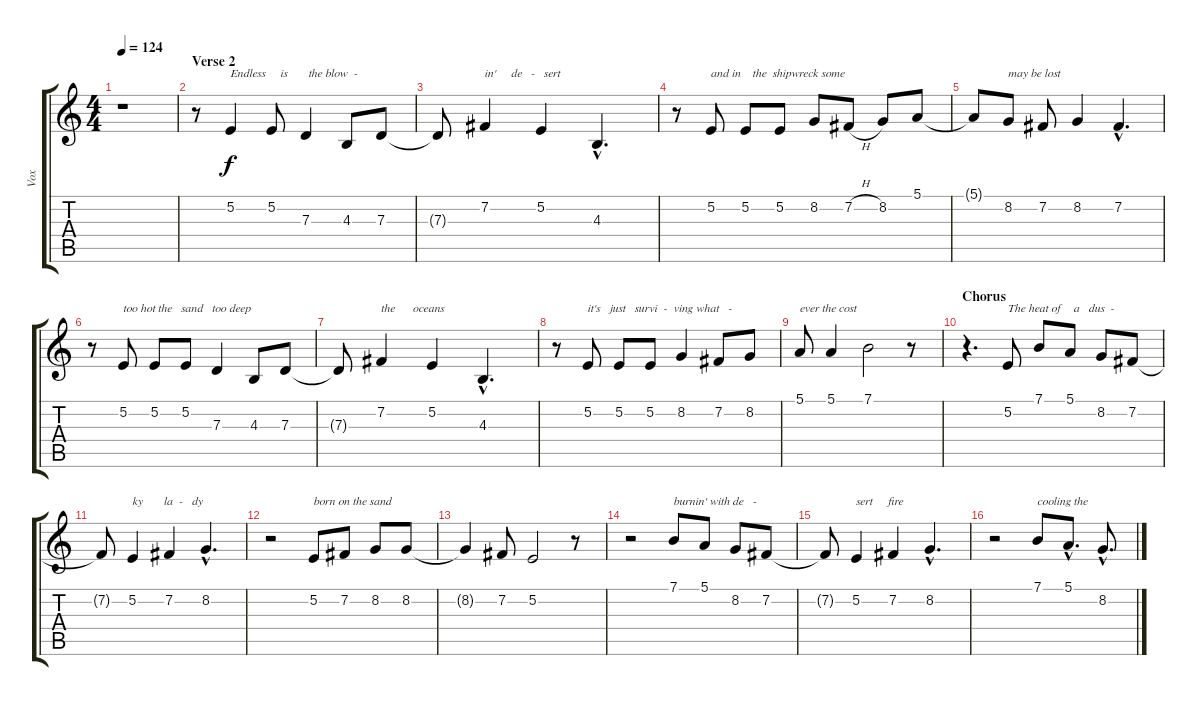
\track ("Vox" "Vox") {instrument violin}
\staff {score tabs}
\tuning (E4 B3 G3 D3 A2 E2) {hide}
\ts (4 4)
\tempo 124
\clef g2
\ks c
r.1{dy f} |
\section ("" "Verse 2")
r.8 5.2.4{txt "Endless     is       the blow  -"} 5.2.8 7.3.4 4.3.8 7.3.8 |
7.3{t}.8 7.2.4{txt "in'     de   -   sert"} 5.2.4 4.3{hac}.4{d} |
r.8 5.2.8{txt "and in    the  shipwreck some"} 5.2.8 5.2.8 8.2.8 7.2{h}.8 8.2.8 5.1.8 |
5.1{t}.8 8.2.8{txt "may be lost"} 7.2.8 8.2.4 7.2{hac}.4{d} |
r.8 5.2.8{txt "too hot the   sand   too deep"} 5.2.8 5.2.8 7.3.4 4.3.8 7.3.8 |
7.3{t}.8 7.2.4{txt "the      oceans"} 5.2.4 4.3{hac}.4{d} |
r.8 5.2.8{txt "it's   just   survi  -  ving what   -"} 5.2.8 5.2.8 8.2.4 7.2.8 8.2.8 |
5.1.8{txt "ever the cost"} 5.1.4 7.1.2 r.8 |
\section ("" "Chorus")
r.4{d} 5.2.8{txt "The heat of    a   dus  -"} 7.1.8 5.1.8 8.2.8 7.2.8 |
7.2{t}.8 5.2.4{txt "ky       la  -   dy"} 7.2.4 8.2{hac}.4{d} |
r.2 5.2.8{txt "born on the sand"} 7.2.8 8.2.8 8.2.8 |
8.2{t}.4 7.2.8 5.2.2 r.8 |
r.2 7.1.8{txt "burnin' with de   -"} 5.1.8 8.2.8 7.2.8 |
7.2{t}.8 5.2.4{txt "sert     fire"} 7.2.4 8.2{hac}.4{d} |
r.2 7.1.8{txt "cooling the"} 5.1{hac}.8{d} 8.2{hac}.8{d}
